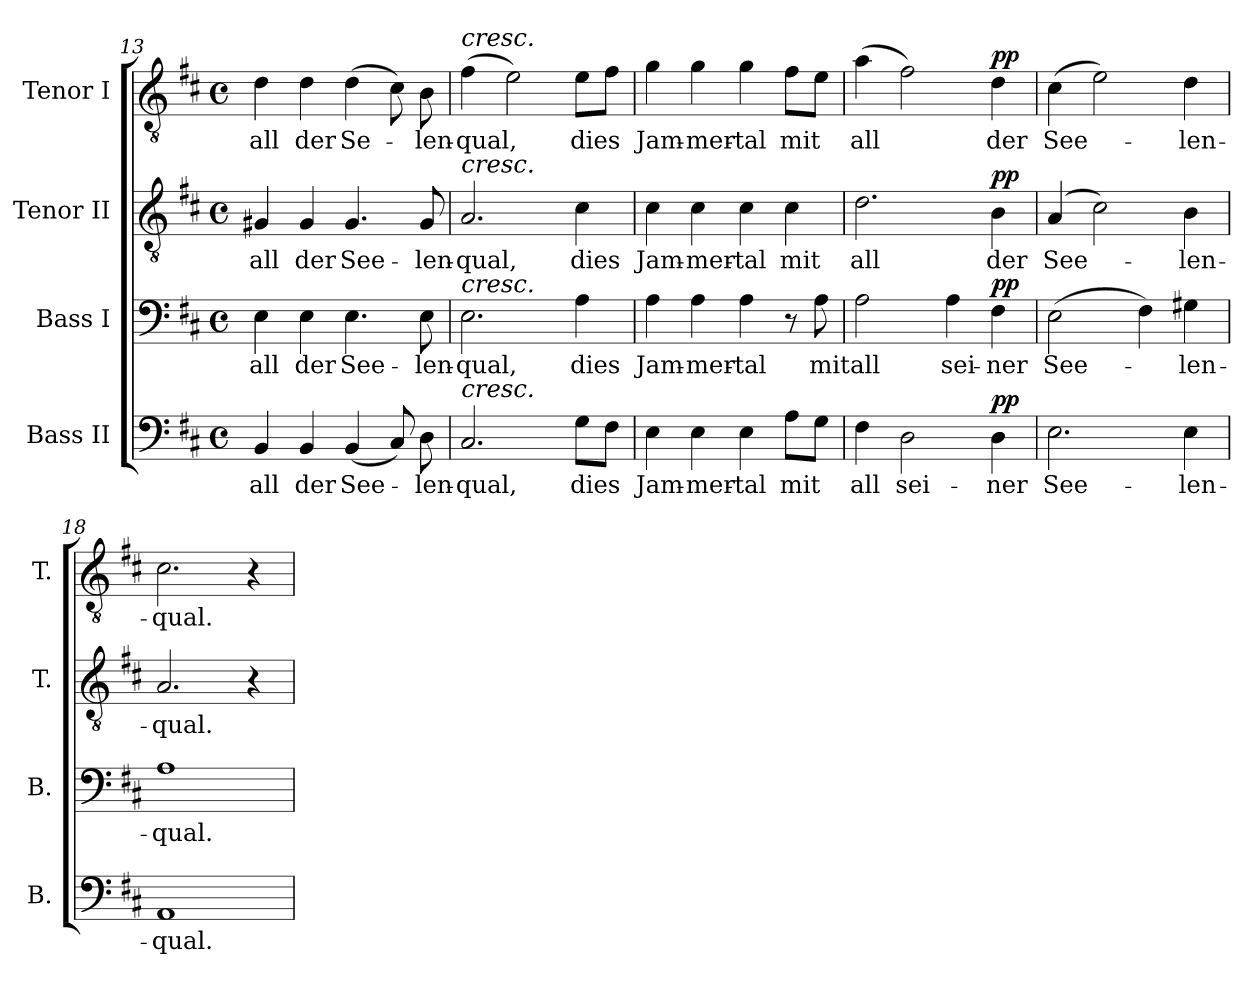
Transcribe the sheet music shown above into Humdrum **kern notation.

**kern	**text	**dynam	**kern	**text	**dynam	**kern	**text	**dynam	**kern	**text	**dynam
*part4	*part4	*part4	*part3	*part3	*part3	*part2	*part2	*part2	*part1	*part1	*part1
*staff4	*staff4	*staff4	*staff3	*staff3	*staff3	*staff2	*staff2	*staff2	*staff1	*staff1	*staff1
*I"Bass II	*	*	*I"Bass I	*	*	*I"Tenor II	*	*	*I"Tenor I	*	*
*I'B.	*	*	*I'B.	*	*	*I'T.	*	*	*I'T.	*	*
*clefF4	*	*	*clefF4	*	*	*clefGv2	*	*	*clefGv2	*	*
*	*	*	*	*	*	*ITrd7c12	*	*	*ITrd7c12	*	*
*k[f#c#]	*	*	*k[f#c#]	*	*	*k[f#c#]	*	*	*k[f#c#]	*	*
*D:	*	*	*D:	*	*	*D:	*	*	*D:	*	*
*M4/4	*	*	*M4/4	*	*	*M4/4	*	*	*M4/4	*	*
*met(c)	*	*	*met(c)	*	*	*met(c)	*	*	*met(c)	*	*
=13	=13	=13	=13	=13	=13	=13	=13	=13	=13	=13	=13
!	!LO:LY:b:color=#000000	!	!	!	!	!	!	!	!	!	!
!	!	!	!	!LO:LY:b:color=#000000	!	!	!	!	!	!	!
!	!	!	!	!	!	!	!LO:LY:b:color=#000000	!	!	!	!
!	!	!	!	!	!	!	!	!	!	!LO:LY:b:color=#000000	!
4BBi/	all	.	4Ei\	all	.	4GG#Xi/	all	.	4Di\	all	.
!	!LO:LY:b:color=#000000	!	!	!	!	!	!	!	!	!	!
!	!	!	!	!LO:LY:b:color=#000000	!	!	!	!	!	!	!
!	!	!	!	!	!	!	!LO:LY:b:color=#000000	!	!	!	!
!	!	!	!	!	!	!	!	!	!	!LO:LY:b:color=#000000	!
4BBi/	der	.	4Ei\	der	.	4GG#i/	der	.	4Di\	der	.
!	!LO:LY:b:color=#000000	!	!	!	!	!	!	!	!	!	!
!	!	!	!	!LO:LY:b:color=#000000	!	!	!	!	!	!	!
!	!	!	!	!	!	!	!LO:LY:b:color=#000000	!	!	!	!
!	!	!	!	!	!	!	!	!	!	!LO:LY:b:color=#000000	!
(4BBi/	See-	.	4.Ei\	See-	.	4.GG#i/	See-	.	(4Di\	Se-	.
8C#i/)	.	.	.	.	.	.	.	.	8C#i\)	.	.
!	!LO:LY:b:color=#000000	!	!	!	!	!	!	!	!	!	!
!	!	!	!	!LO:LY:b:color=#000000	!	!	!	!	!	!	!
!	!	!	!	!	!	!	!LO:LY:b:color=#000000	!	!	!	!
!	!	!	!	!	!	!	!	!	!	!LO:LY:b:color=#000000	!
8Di\	-len-	.	8Ei\	-len-	.	8GG#i/	-len-	.	8BBi\	-len-	.
=14	=14	=14	=14	=14	=14	=14	=14	=14	=14	=14	=14
!	!LO:LY:b:color=#000000	!	!	!	!	!	!	!	!	!	!
!	!	!	!	!LO:LY:b:color=#000000	!	!	!	!	!	!	!
!	!	!	!	!	!	!	!LO:LY:b:color=#000000	!	!	!	!
!	!	!	!	!	!	!	!	!	!LO:TX:a:i:t=cresc.	!	!
!	!	!	!	!	!	!LO:TX:a:i:t=cresc.	!	!	!	!	!
!	!	!	!LO:TX:a:i:t=cresc.	!	!	!	!	!	!	!	!
!LO:TX:a:i:t=cresc.	!	!	!	!	!	!	!	!	!	!	!
!	!	!	!	!	!	!	!	!	!	!LO:LY:b:color=#000000	!
2.C#i/	-qual,	.	2.Ei\	-qual,	.	2.AAi/	-qual,	.	(4F#i\	-qual,	.
.	.	.	.	.	.	.	.	.	2Ei\)	.	.
!	!LO:LY:b:color=#000000	!	!	!	!	!	!	!	!	!	!
!	!	!	!	!LO:LY:b:color=#000000	!	!	!	!	!	!	!
!	!	!	!	!	!	!	!LO:LY:b:color=#000000	!	!	!	!
!	!	!	!	!	!	!	!	!	!	!LO:LY:b:color=#000000	!
8Gi\L	dies	.	4Ai\	dies	.	4C#i\	dies	.	8Ei\L	dies	.
8F#i\J	.	.	.	.	.	.	.	.	8F#i\J	.	.
=15	=15	=15	=15	=15	=15	=15	=15	=15	=15	=15	=15
!	!LO:LY:b:color=#000000	!	!	!	!	!	!	!	!	!	!
!	!	!	!	!LO:LY:b:color=#000000	!	!	!	!	!	!	!
!	!	!	!	!	!	!	!LO:LY:b:color=#000000	!	!	!	!
!	!	!	!	!	!	!	!	!	!	!LO:LY:b:color=#000000	!
4Ei\	Jam-	.	4Ai\	Jam-	.	4C#i\	Jam-	.	4Gi\	Jam-	.
!	!LO:LY:b:color=#000000	!	!	!	!	!	!	!	!	!	!
!	!	!	!	!LO:LY:b:color=#000000	!	!	!	!	!	!	!
!	!	!	!	!	!	!	!LO:LY:b:color=#000000	!	!	!	!
!	!	!	!	!	!	!	!	!	!	!LO:LY:b:color=#000000	!
4Ei\	-mer-	.	4Ai\	-mer-	.	4C#i\	-mer-	.	4Gi\	-mer-	.
!	!LO:LY:b:color=#000000	!	!	!	!	!	!	!	!	!	!
!	!	!	!	!LO:LY:b:color=#000000	!	!	!	!	!	!	!
!	!	!	!	!	!	!	!LO:LY:b:color=#000000	!	!	!	!
!	!	!	!	!	!	!	!	!	!	!LO:LY:b:color=#000000	!
4Ei\	-tal	.	4Ai\	-tal	.	4C#i\	-tal	.	4Gi\	-tal	.
!	!LO:LY:b:color=#000000	!	!	!	!	!	!	!	!	!	!
!	!	!	!	!	!	!	!LO:LY:b:color=#000000	!	!	!	!
!	!	!	!	!	!	!	!	!	!	!LO:LY:b:color=#000000	!
8Ai\L	mit	.	8r	.	.	4C#i\	mit	.	8F#i\L	mit	.
!	!	!	!	!LO:LY:b:color=#000000	!	!	!	!	!	!	!
8Gi\J	.	.	8Ai\	mit	.	.	.	.	8Ei\J	.	.
!!LO:PB:g=z
=16	=16	=16	=16	=16	=16	=16	=16	=16	=16	=16	=16
!	!LO:LY:b:color=#000000	!	!	!	!	!	!	!	!	!	!
!	!	!	!	!LO:LY:b:color=#000000	!	!	!	!	!	!	!
!	!	!	!	!	!	!	!LO:LY:b:color=#000000	!	!	!	!
!	!	!	!	!	!	!	!	!	!	!LO:LY:b:color=#000000	!
4F#i\	all	.	2Ai\	all	.	2.Di\	all	.	(4Ai\	all	.
!	!LO:LY:b:color=#000000	!	!	!	!	!	!	!	!	!	!
2Di\	sei-	.	.	.	.	.	.	.	2F#i\)	.	.
!	!	!	!	!LO:LY:b:color=#000000	!	!	!	!	!	!	!
.	.	.	4Ai\	sei-	.	.	.	.	.	.	.
!	!LO:LY:b:color=#000000	!	!	!	!	!	!	!	!	!	!
!	!	!	!	!LO:LY:b:color=#000000	!	!	!	!	!	!	!
!	!	!	!	!	!	!	!LO:LY:b:color=#000000	!	!	!	!
!	!	!	!	!	!	!	!	!	!	!LO:LY:b:color=#000000	!
4Di\	-ner	pp	4F#i\	-ner	pp	4BBi\	der	pp	4Di\	der	pp
=17	=17	=17	=17	=17	=17	=17	=17	=17	=17	=17	=17
!	!LO:LY:b:color=#000000	!	!	!	!	!	!	!	!	!	!
!	!	!	!	!LO:LY:b:color=#000000	!	!	!	!	!	!	!
!	!	!	!	!	!	!	!LO:LY:b:color=#000000	!	!	!	!
!	!	!	!	!	!	!	!	!	!	!LO:LY:b:color=#000000	!
2.Ei\	See-	.	(2Ei\	See-	.	(4AAi/	See-	.	(4C#i\	See-	.
.	.	.	.	.	.	2C#i\)	.	.	2Ei\)	.	.
.	.	.	4F#i\)	.	.	.	.	.	.	.	.
!	!LO:LY:b:color=#000000	!	!	!	!	!	!	!	!	!	!
!	!	!	!	!LO:LY:b:color=#000000	!	!	!	!	!	!	!
!	!	!	!	!	!	!	!LO:LY:b:color=#000000	!	!	!	!
!	!	!	!	!	!	!	!	!	!	!LO:LY:b:color=#000000	!
4Ei\	-len-	.	4G#Xi\	-len-	.	4BBi\	-len-	.	4Di\	-len-	.
=18	=18	=18	=18	=18	=18	=18	=18	=18	=18	=18	=18
!	!LO:LY:b:color=#000000	!	!	!	!	!	!	!	!	!	!
!	!	!	!	!LO:LY:b:color=#000000	!	!	!	!	!	!	!
!	!	!	!	!	!	!	!LO:LY:b:color=#000000	!	!	!	!
!	!	!	!	!	!	!	!	!	!	!LO:LY:b:color=#000000	!
1AAi	-qual.	.	1Ai	-qual.	.	2.AAi/	-qual.	.	2.C#i\	-qual.	.
.	.	.	.	.	.	4r	.	.	4r	.	.
=	=	=	=	=	=	=	=	=	=	=	=
*-	*-	*-	*-	*-	*-	*-	*-	*-	*-	*-	*-
